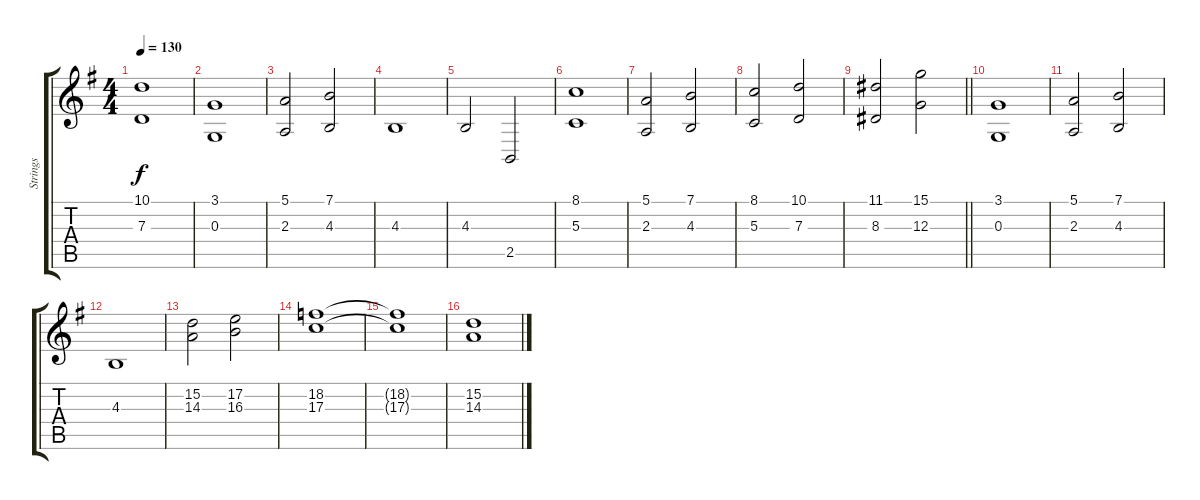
\track ("Strings" "Strings") {instrument stringensemble1}
\staff {score tabs}
\tuning (E4 B3 G3 D3 A2 E2) {hide}
\ts (4 4)
\tempo 130
\clef g2
\ks g
(10.1{t} 7.3{t}).1{dy f} |
(3.1 0.3).1 |
(5.1 2.3).2 (7.1 4.3).2 |
4.3.1 |
4.3.2 2.5.2 |
(8.1 5.3).1 |
(5.1 2.3).2 (7.1 4.3).2 |
(8.1 5.3).2 (10.1 7.3).2 |
\barLineRight lightlight
(11.1 8.3).2 (15.1 12.3).2 |
(3.1 0.3).1 |
(5.1 2.3).2 (7.1 4.3).2 |
4.3.1 |
(15.2 14.3).2 (17.2 16.3).2 |
(18.2 17.3).1 |
(18.2{t} 17.3{t}).1 |
(15.2 14.3).1
